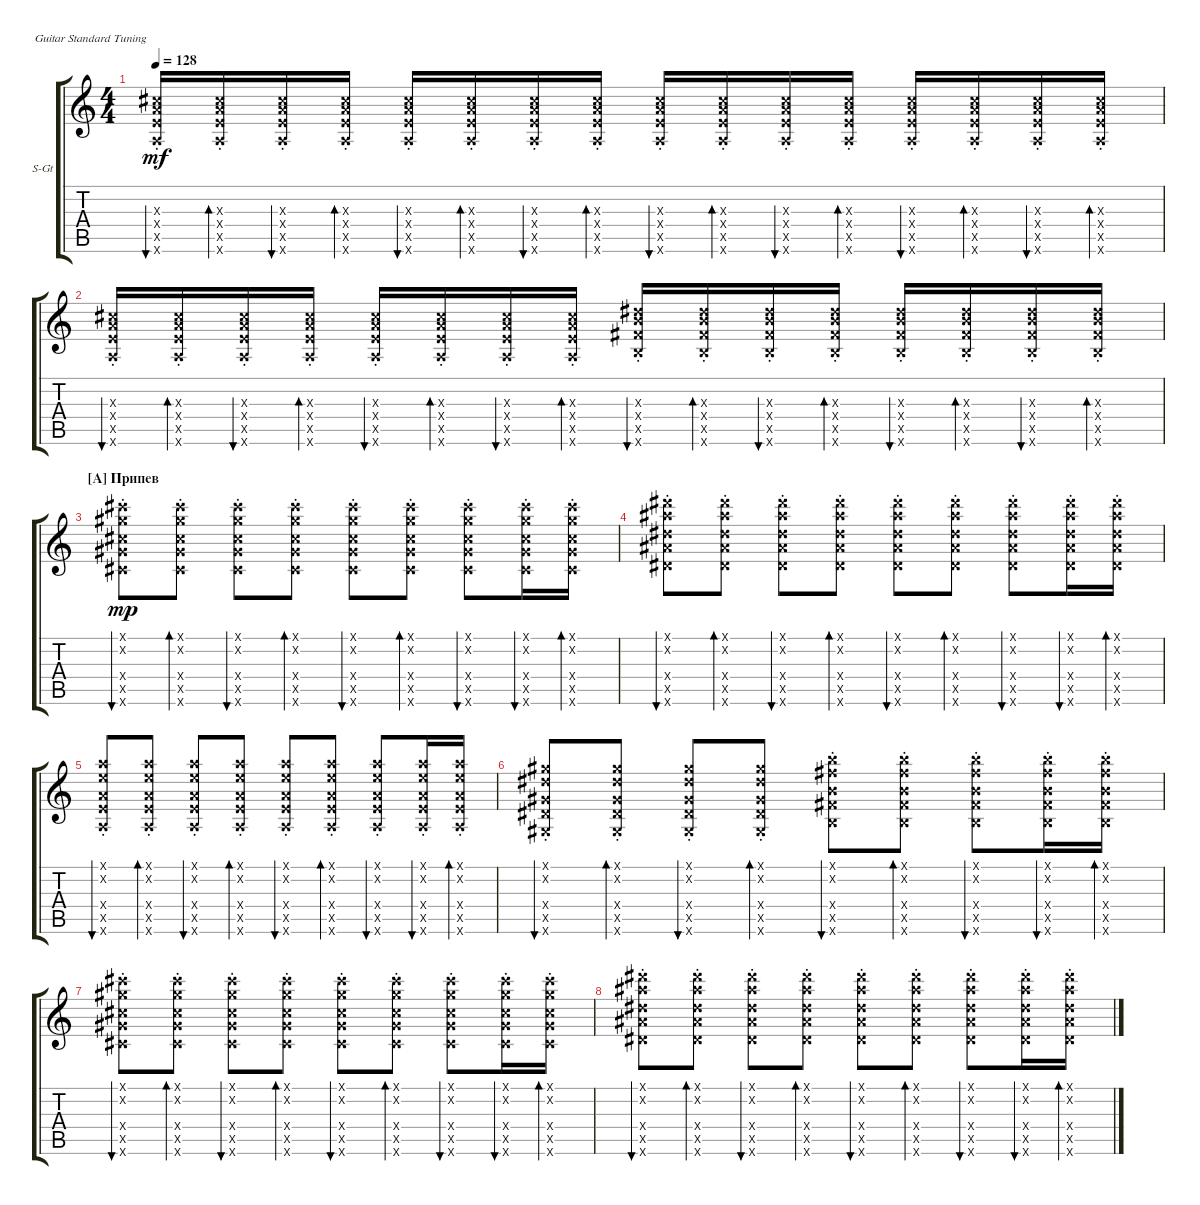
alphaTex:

\defaultSystemsLayout 4
\bracketExtendMode groupsimilarinstruments
\firstSystemTrackNameOrientation horizontal
\otherSystemsTrackNameOrientation horizontal
\track ("чес" "S-Gt") {instrument acousticguitarsteel}
\staff {score tabs}
\tuning (E4 B3 G3 D3 A2 E2)
\ts (4 4)
\tempo 128
\clef g2
\ks c
(5.6{st x} 7.5{st x} 7.4{st x} 6.3{st x}).16{bu 30 dy mf} (5.6{st x} 7.5{st x} 7.4{st x} 6.3{st x}).16{bd 30} (5.6{st x} 7.5{st x} 7.4{st x} 6.3{st x}).16{bu 30} (5.6{st x} 7.5{st x} 7.4{st x} 6.3{st x}).16{bd 30} (5.6{st x} 7.5{st x} 7.4{st x} 6.3{st x}).16{bu 30} (5.6{st x} 7.5{st x} 7.4{st x} 6.3{st x}).16{bd 30} (5.6{st x} 7.5{st x} 7.4{st x} 6.3{st x}).16{bu 30} (5.6{st x} 7.5{st x} 7.4{st x} 6.3{st x}).16{bd 30} (5.6{st x} 7.5{st x} 7.4{st x} 6.3{st x}).16{bu 30} (5.6{st x} 7.5{st x} 7.4{st x} 6.3{st x}).16{bd 30} (5.6{st x} 7.5{st x} 7.4{st x} 6.3{st x}).16{bu 30} (5.6{st x} 7.5{st x} 7.4{st x} 6.3{st x}).16{bd 30} (5.6{st x} 7.5{st x} 7.4{st x} 6.3{st x}).16{bu 30} (5.6{st x} 7.5{st x} 7.4{st x} 6.3{st x}).16{bd 30} (5.6{st x} 7.5{st x} 7.4{st x} 6.3{st x}).16{bu 30} (5.6{st x} 7.5{st x} 7.4{st x} 6.3{st x}).16{bd 30} |
(5.6{st x} 7.5{st x} 7.4{st x} 6.3{st x}).16{bu 30} (5.6{st x} 7.5{st x} 7.4{st x} 6.3{st x}).16{bd 30} (5.6{st x} 7.5{st x} 7.4{st x} 6.3{st x}).16{bu 30} (5.6{st x} 7.5{st x} 7.4{st x} 6.3{st x}).16{bd 30} (5.6{st x} 7.5{st x} 7.4{st x} 6.3{st x}).16{bu 30} (5.6{st x} 7.5{st x} 7.4{st x} 6.3{st x}).16{bd 30} (5.6{st x} 7.5{st x} 7.4{st x} 6.3{st x}).16{bu 30} (5.6{st x} 7.5{st x} 7.4{st x} 6.3{st x}).16{bd 30} (7.6{st x} 9.5{st x} 9.4{st x} 8.3{st x}).16{bu 30} (7.6{st x} 9.5{st x} 9.4{st x} 8.3{st x}).16{bd 30} (7.6{st x} 9.5{st x} 9.4{st x} 8.3{st x}).16{bu 30} (7.6{st x} 9.5{st x} 9.4{st x} 8.3{st x}).16{bd 30} (7.6{st x} 9.5{st x} 9.4{st x} 8.3{st x}).16{bu 30} (7.6{st x} 9.5{st x} 9.4{st x} 8.3{st x}).16{bd 30} (7.6{st x} 9.5{st x} 9.4{st x} 8.3{st x}).16{bu 30} (7.6{st x} 9.5{st x} 9.4{st x} 8.3{st x}).16{bd 30} |
\section ("A" "Припев")
(9.6{st x} 11.5{st x} 11.4{st x} 9.2{st x} 9.1{st x}).8{bu 30 dy mp} (9.6{st x} 11.5{st x} 11.4{st x} 9.2{st x} 9.1{st x}).8{bd 30} (9.6{st x} 11.5{st x} 11.4{st x} 9.2{st x} 9.1{st x}).8{bu 30} (9.6{st x} 11.5{st x} 11.4{st x} 9.2{st x} 9.1{st x}).8{bd 30} (9.6{st x} 11.5{st x} 11.4{st x} 9.2{st x} 9.1{st x}).8{bu 30} (9.6{st x} 11.5{st x} 11.4{st x} 9.2{st x} 9.1{st x}).8{bd 30} (9.6{st x} 11.5{st x} 11.4{st x} 9.2{st x} 9.1{st x}).8{bu 30} (9.6{st x} 11.5{st x} 11.4{st x} 9.2{st x} 9.1{st x}).16{bu 30} (9.6{st x} 11.5{st x} 11.4{st x} 9.2{st x} 9.1{st x}).16{bd 30} |
(11.6{st x} 13.5{st x} 13.4{st x} 11.2{st x} 11.1{st x}).8{bu 30} (11.6{st x} 13.5{st x} 13.4{st x} 11.2{st x} 11.1{st x}).8{bd 30} (11.6{st x} 13.5{st x} 13.4{st x} 11.2{st x} 11.1{st x}).8{bu 30} (11.6{st x} 13.5{st x} 13.4{st x} 11.2{st x} 11.1{st x}).8{bd 30} (11.6{st x} 13.5{st x} 13.4{st x} 11.2{st x} 11.1{st x}).8{bu 30} (11.6{st x} 13.5{st x} 13.4{st x} 11.2{st x} 11.1{st x}).8{bd 30} (11.6{st x} 13.5{st x} 13.4{st x} 11.2{st x} 11.1{st x}).8{bu 30} (11.6{st x} 13.5{st x} 13.4{st x} 11.2{st x} 11.1{st x}).16{bu 30} (11.6{st x} 13.5{st x} 13.4{st x} 11.2{st x} 11.1{st x}).16{bd 30} |
(5.6{st x} 7.5{st x} 7.4{st x} 5.2{st x} 5.1{st x}).8{bu 30} (5.6{st x} 7.5{st x} 7.4{st x} 5.2{st x} 5.1{st x}).8{bd 30} (5.6{st x} 7.5{st x} 7.4{st x} 5.2{st x} 5.1{st x}).8{bu 30} (5.6{st x} 7.5{st x} 7.4{st x} 5.2{st x} 5.1{st x}).8{bd 30} (5.6{st x} 7.5{st x} 7.4{st x} 5.2{st x} 5.1{st x}).8{bu 30} (5.6{st x} 7.5{st x} 7.4{st x} 5.2{st x} 5.1{st x}).8{bd 30} (5.6{st x} 7.5{st x} 7.4{st x} 5.2{st x} 5.1{st x}).8{bu 30} (5.6{st x} 7.5{st x} 7.4{st x} 5.2{st x} 5.1{st x}).16{bu 30} (5.6{st x} 7.5{st x} 7.4{st x} 5.2{st x} 5.1{st x}).16{bd 30} |
(4.6{st x} 6.5{st x} 6.4{st x} 4.2{st x} 4.1{st x}).8{bu 30} (4.6{st x} 6.5{st x} 6.4{st x} 4.2{st x} 4.1{st x}).8{bd 30} (4.6{st x} 6.5{st x} 6.4{st x} 4.2{st x} 4.1{st x}).8{bu 30} (4.6{st x} 6.5{st x} 6.4{st x} 4.2{st x} 4.1{st x}).8{bd 30} (7.6{st x} 9.5{st x} 9.4{st x} 7.2{st x} 7.1{st x}).8{bu 30} (7.6{st x} 9.5{st x} 9.4{st x} 7.2{st x} 7.1{st x}).8{bd 30} (7.6{st x} 9.5{st x} 9.4{st x} 7.2{st x} 7.1{st x}).8{bu 30} (7.6{st x} 9.5{st x} 9.4{st x} 7.2{st x} 7.1{st x}).16{bu 30} (7.6{st x} 9.5{st x} 9.4{st x} 7.2{st x} 7.1{st x}).16{bd 30} |
(9.6{st x} 11.5{st x} 11.4{st x} 9.2{st x} 9.1{st x}).8{bu 30} (9.6{st x} 11.5{st x} 11.4{st x} 9.2{st x} 9.1{st x}).8{bd 30} (9.6{st x} 11.5{st x} 11.4{st x} 9.2{st x} 9.1{st x}).8{bu 30} (9.6{st x} 11.5{st x} 11.4{st x} 9.2{st x} 9.1{st x}).8{bd 30} (9.6{st x} 11.5{st x} 11.4{st x} 9.2{st x} 9.1{st x}).8{bu 30} (9.6{st x} 11.5{st x} 11.4{st x} 9.2{st x} 9.1{st x}).8{bd 30} (9.6{st x} 11.5{st x} 11.4{st x} 9.2{st x} 9.1{st x}).8{bu 30} (9.6{st x} 11.5{st x} 11.4{st x} 9.2{st x} 9.1{st x}).16{bu 30} (9.6{st x} 11.5{st x} 11.4{st x} 9.2{st x} 9.1{st x}).16{bd 30} |
(11.6{st x} 13.5{st x} 13.4{st x} 11.2{st x} 11.1{st x}).8{bu 30} (11.6{st x} 13.5{st x} 13.4{st x} 11.2{st x} 11.1{st x}).8{bd 30} (11.6{st x} 13.5{st x} 13.4{st x} 11.2{st x} 11.1{st x}).8{bu 30} (11.6{st x} 13.5{st x} 13.4{st x} 11.2{st x} 11.1{st x}).8{bd 30} (11.6{st x} 13.5{st x} 13.4{st x} 11.2{st x} 11.1{st x}).8{bu 30} (11.6{st x} 13.5{st x} 13.4{st x} 11.2{st x} 11.1{st x}).8{bd 30} (11.6{st x} 13.5{st x} 13.4{st x} 11.2{st x} 11.1{st x}).8{bu 30} (11.6{st x} 13.5{st x} 13.4{st x} 11.2{st x} 11.1{st x}).16{bu 30} (11.6{st x} 13.5{st x} 13.4{st x} 11.2{st x} 11.1{st x}).16{bd 30}
